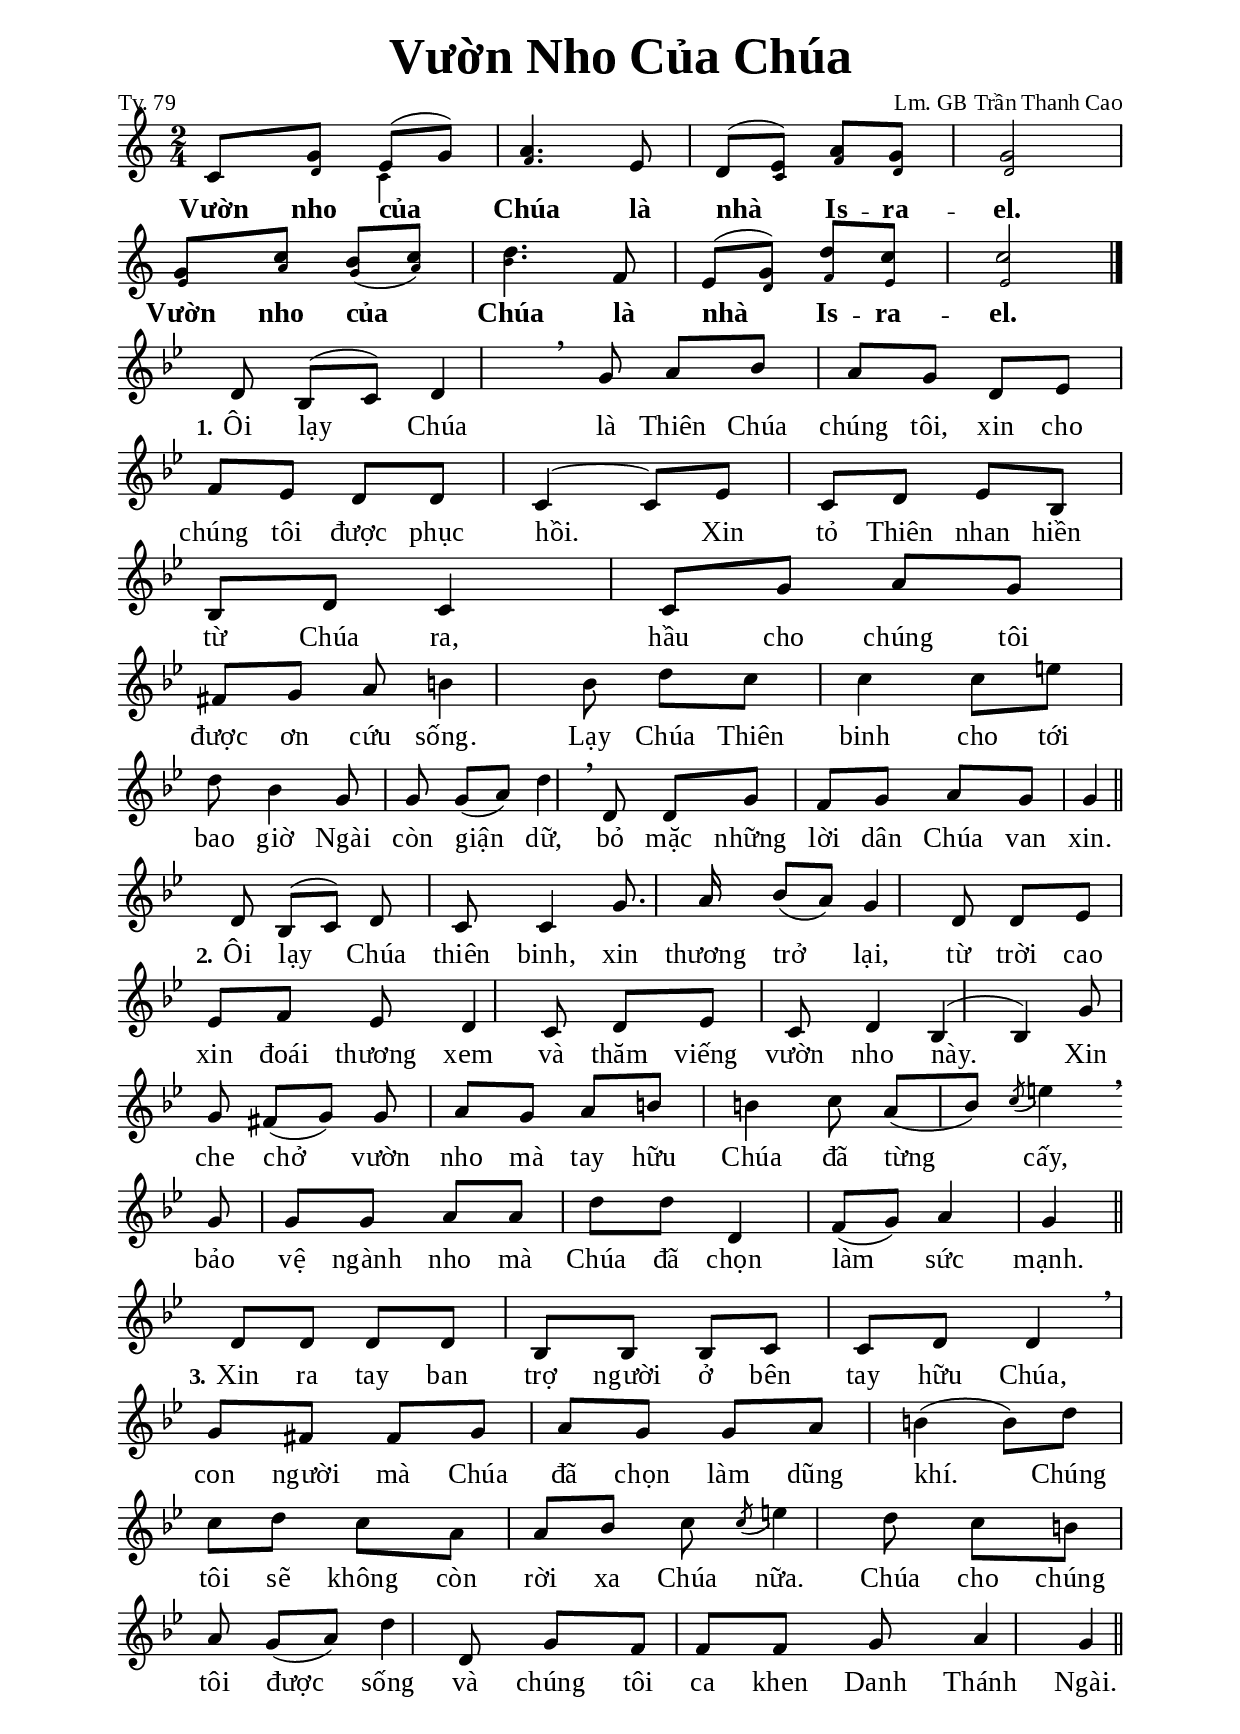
% Cài đặt chung
\version "2.22.1"
\include "english.ly"

\header {
  title = \markup { \fontsize #3 "Vườn Nho Của Chúa" }
  poet = "Tv. 79"
  composer = "Lm. GB Trần Thanh Cao"
  %arranger = " "
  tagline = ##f
}

% Nhạc điệp khúc
nhacDiepKhucSop = \relative c' {
  c8 g' e (g) |
  a4. e8 |
  d ^(e) a g |
  g2 |
  g8 c
  b (c) |
  d4. f,8 |
  e ^(g) d' c |
  c2 \bar "|."
}

nhacDiepKhucBas = \relative c' {
  c8 d c4 |
  f4. e8 |
  d _(c) f d |
  d2 |
  e8 a g _(a) 
  b4. f8 |
  e _(d) f e |
  e2
}

% Nhạc phiên khúc
nhacPhienKhucMot = \relative c' {
  d8 bf ^([c]) d4 \breathe
  g8 a bf a g d ef f ef d d c4
  \tweak extra-offset #'(0 . 2.5) ^~ c8
  ef c d ef bf bf d c4
  c8 g' a g fs g a b!4 bf8 d c c4 c8 e! d bf4
  g8 g g ([a]) d4 \breathe
  d,8 d g f g a g g4 \bar "||"
}

nhacPhienKhucHai = \relative c' {
  d8 bf ^([c]) d c c4
  g'8. a16 bf8 ([a]) g4
  d8 d ef ef f ef d4 c8 d ef c d4
  \once \override Slur #'extra-offset = #'(0 . 2)
  bf ^(bf)
  g'8 g fs ([g]) g a g a b! b!4 c8 a ([bf])
  \acciaccatura c8 e!4 \breathe \break
  g,8 g g a a d d d,4 f8 ([g]) a4 g \bar "||"
}

nhacPhienKhucBa = \relative c' {
  d8 d d d bf bf bf c c d d4 \breathe
  g8 fs fs g a g g a b!4 (b8)
  d c d c a a bf c \acciaccatura c e!4
  d8 c b! a g ([a]) d4
  d,8 g f f f g a4 g \bar "||"
}

% Lời điệp khúc
loiDiepKhuc = \lyricmode {
  Vườn nho của Chúa là nhà Is -- ra -- el.
  Vườn nho của Chúa là nhà Is -- ra -- el.
}

% Lời phiên khúc
loiPhienKhucMot = \lyricmode {
  \set stanza = #"1."
  Ôi lạy Chúa là Thiên Chúa chúng tôi,
  xin cho chúng tôi được phục hồi.
  Xin tỏ Thiên nhan hiền từ Chúa ra,
  hầu cho chúng tôi được ơn cứu sống.
  Lạy Chúa Thiên binh cho tới bao giờ
  Ngài còn giận dữ, bỏ mặc những lời dân Chúa van xin.
}

loiPhienKhucHai = \lyricmode {
  \set stanza = #"2."
  Ôi lạy Chúa thiên binh, xin thương trở lại,
  từ trời cao xin đoái thương xem và thăm viếng vườn nho này.
  Xin che chở vườn nho mà tay hữu Chúa đã từng cấy,
  bảo vệ ngành nho mà Chúa đã chọn làm sức mạnh.
}

loiPhienKhucBa = \lyricmode {
  \set stanza = #"3."
  Xin ra tay ban trợ người ở bên tay hữu Chúa,
  con người mà Chúa đã chọn làm dũng khí.
  Chúng tôi sẽ không còn rời xa Chúa nữa.
  Chúa cho chúng tôi được sống
  và chúng tôi ca khen Danh Thánh Ngài.
}


% Dàn trang
\paper {
  #(set-paper-size "a4")
  top-margin = 7\mm
  bottom-margin = 7\mm
  left-margin = 20\mm
  right-margin = 20\mm
  indent = #0
  #(define fonts
    (make-pango-font-tree
      "Liberation Serif"
      "Liberation Serif"
      "Liberation Serif"
      (/ 20 20)))
  page-count = #1
  system-system-spacing = #'((basic-distance . 11)
                             (minimum-distance . 11)
                             (padding . 1))
  score-system-spacing = #'((basic-distance . 11)
                             (minimum-distance . 11)
                             (padding . 1))
}

% Thiết lập tông và nhịp
TongNhip = { \key c \major \time 2/4 }

% Đổi kích thước nốt cho bè phụ
notBePhu =
#(define-music-function (font-size music) (number? ly:music?)
   (for-some-music
     (lambda (m)
       (if (music-is-of-type? m 'rhythmic-event)
           (begin
             (set! (ly:music-property m 'tweaks)
                   (cons `(font-size . ,font-size)
                         (ly:music-property m 'tweaks)))
             #t)
           #f))
     music)
   music)

\score {
  \new ChoirStaff <<
    \new Staff = diepKhuc \with {
        \consists "Merge_rests_engraver"
        printPartCombineTexts = ##f
      }
      <<
      \new Voice \TongNhip \partCombine 
        \nhacDiepKhucSop
        \notBePhu -3 { \nhacDiepKhucBas }
      \new NullVoice = nhacThamChieu \nhacDiepKhucSop
      \new Lyrics \lyricsto nhacThamChieu \loiDiepKhuc
      >>
  >>
  \layout {
    \override Lyrics.LyricText.font-series = #'bold
    \override Lyrics.LyricText.font-size = #+2
    \override Lyrics.LyricSpace.minimum-distance = #4.0
    \override Score.BarNumber.break-visibility = ##(#f #f #f)
    \override Score.SpacingSpanner.uniform-stretching = ##t
  }
}

\score {
  \new ChoirStaff <<
    \new Staff <<
      \new Voice = beSop {
        \key bf \major \time 2/4 \nhacPhienKhucMot
      }
    >>
    \new Lyrics \lyricsto beSop \loiPhienKhucMot
  >>
  \layout {
    \override Staff.TimeSignature.transparent = ##t
    \override Lyrics.LyricText.font-size = #+2
    \override Lyrics.LyricSpace.minimum-distance = #2
    \override Score.BarNumber.break-visibility = ##(#f #f #f)
    \override Score.SpacingSpanner.uniform-stretching = ##t
    \set Score.barAlways = ##t
    \set Score.defaultBarType = ""
  } 
}

\score {
  \new ChoirStaff <<
    \new Staff <<
      \new Voice = beSop {
        \key bf \major \time 2/4 \nhacPhienKhucHai
      }
    >>
    \new Lyrics \lyricsto beSop \loiPhienKhucHai
  >>
  \layout {
    \override Staff.TimeSignature.transparent = ##t
    \override Lyrics.LyricText.font-size = #+2
    \override Lyrics.LyricSpace.minimum-distance = #2.5
    \override Score.BarNumber.break-visibility = ##(#f #f #f)
    \override Score.SpacingSpanner.uniform-stretching = ##t
    \set Score.barAlways = ##t
    \set Score.defaultBarType = ""
  } 
}

\score {
  \new ChoirStaff <<
    \new Staff <<
      \new Voice = beSop {
        \key bf \major \time 2/4 \nhacPhienKhucBa
      }
    >>
    \new Lyrics \lyricsto beSop \loiPhienKhucBa
  >>
  \layout {
    \override Staff.TimeSignature.transparent = ##t
    \override Lyrics.LyricText.font-size = #+2
    \override Lyrics.LyricSpace.minimum-distance = #3.5
    \override Score.BarNumber.break-visibility = ##(#f #f #f)
    \override Score.SpacingSpanner.uniform-stretching = ##t
    \set Score.barAlways = ##t
    \set Score.defaultBarType = ""
  } 
}

